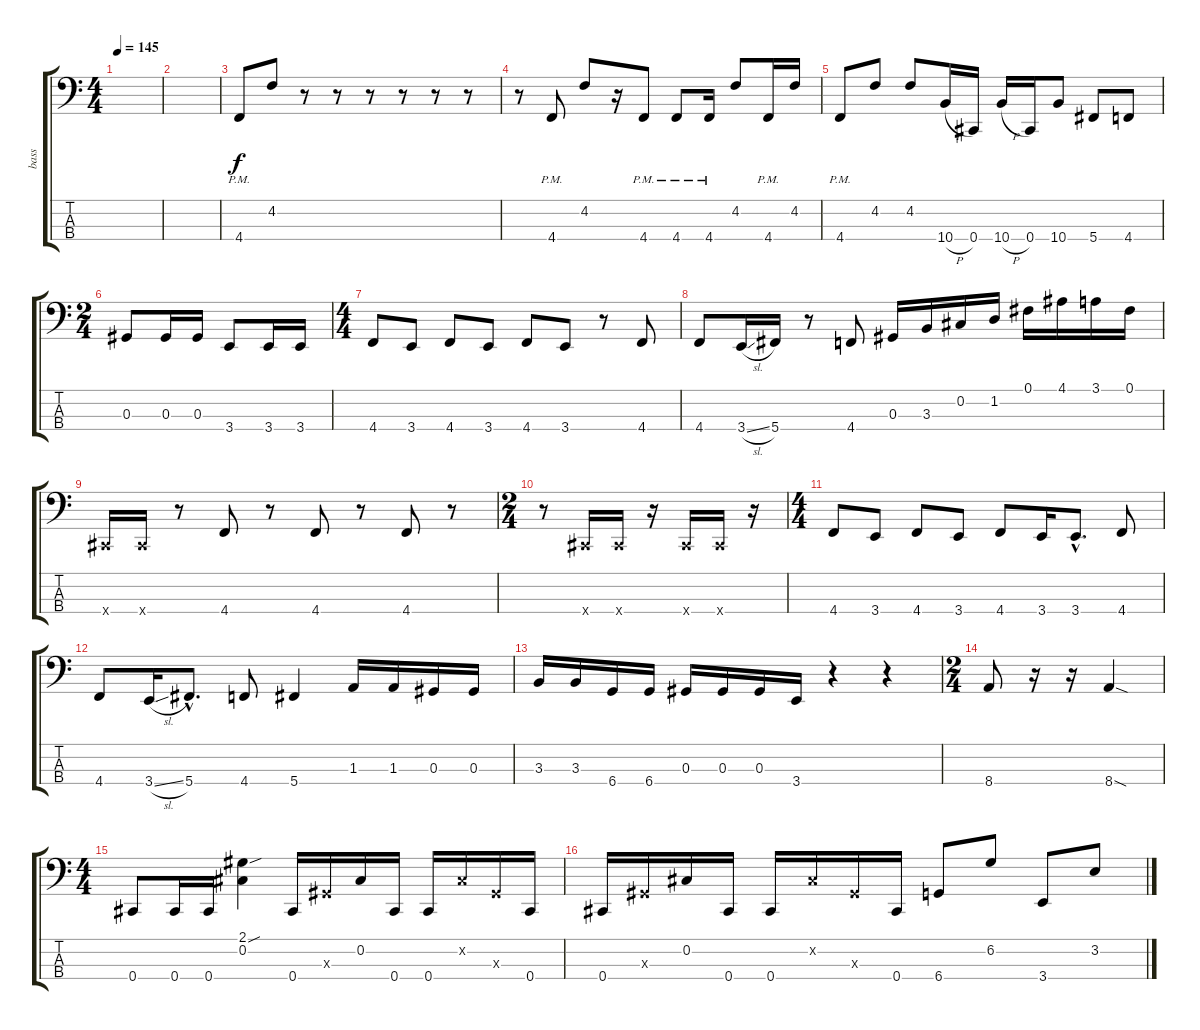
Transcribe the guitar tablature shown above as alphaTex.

\track ("bass" "bass") {instrument electricbasspick}
\staff {score tabs}
\tuning (Gb2 Db2 Ab1 Db1) {hide}
\ts (4 4)
\tempo 145
\clef f4
\ks c
|
|
4.4{pm}.8 4.2.8 r.8 r.8 r.8 r.8 r.8 r.8 |
r.8 4.4{pm}.8 4.2.8 r.16 4.4{pm}.8 4.4{pm}.8 4.4{pm}.16 4.2.8 4.4{pm}.16 4.2.16 |
4.4{pm}.8 4.2.8 4.2.8 10.4{h}.16 0.4.16 10.4{h}.16 0.4.16 10.4.8 5.4.8 4.4.8 |
\ts (2 4)
0.3.8 0.3.16 0.3.16 3.4.8 3.4.16 3.4.16 |
\ts (4 4)
4.4.8 3.4.8 4.4.8 3.4.8 4.4.8 3.4.8 r.8 4.4.8 |
4.4.8 3.4{sl}.16 5.4.16 r.8 4.4.8 0.3.16 3.3.16 0.2.16 1.2.16 0.1.16 4.1.16 3.1.16 0.1.16 |
0.4{x}.16 0.4{x}.16 r.8 4.4.8 r.8 4.4.8 r.8 4.4.8 r.8 |
\ts (2 4)
r.8 0.4{x}.16 0.4{x}.16 r.16 0.4{x}.16 0.4{x}.16 r.16 |
\ts (4 4)
4.4.8 3.4.8 4.4.8 3.4.8 4.4.8 3.4.16 3.4{hac}.8{d} 4.4.8 |
4.4.8 3.4{sl}.16 5.4{hac}.8{d} 4.4.8 5.4.4 1.3.16 1.3.16 0.3.16 0.3.16 |
3.3.16 3.3.16 6.4.16 6.4.16 0.3.16 0.3.16 0.3.16 3.4.16 r.4 r.4 |
\ts (2 4)
8.4.8 r.16 r.16 8.4{sod}.4 |
\ts (4 4)
0.4.8 0.4.16 0.4.16 (2.1{sou} 0.2).4 0.4.16 0.3{x}.16 0.2.16 0.4.16 0.4.16 0.2{x}.16 0.3{x}.16 0.4.16 |
0.4.16 0.3{x}.16 0.2.16 0.4.16 0.4.16 0.2{x}.16 0.3{x}.16 0.4.16 6.4.8 6.2.8 3.4.8 3.2.8
